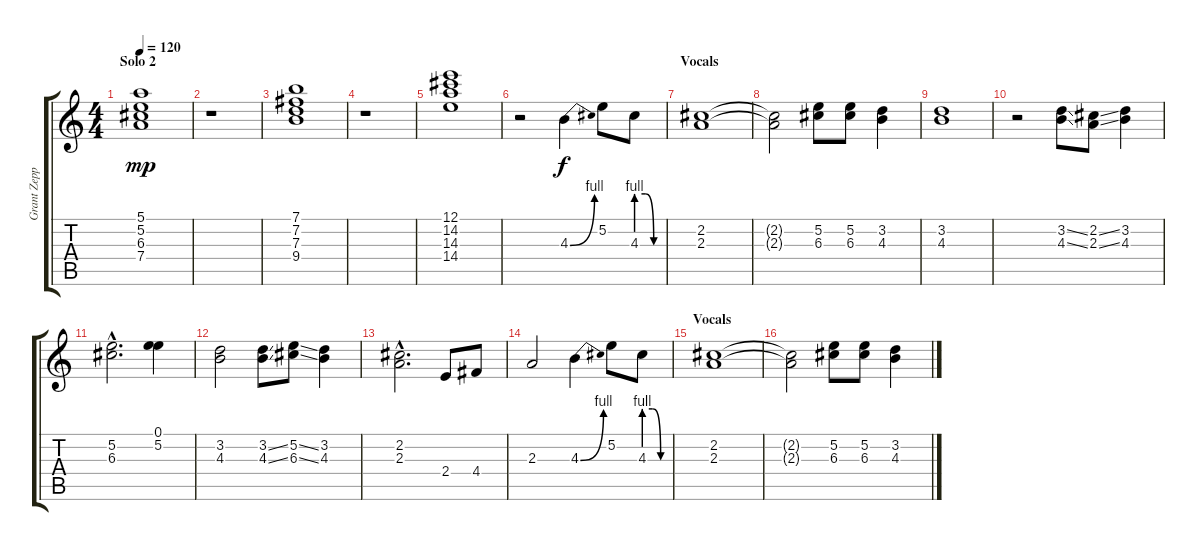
\track ("Grant Zeppelin" "Grant Zepp") {instrument acousticguitarsteel}
\staff {score tabs}
\tuning (E4 B3 G3 D3 A2 E2) {hide}
\ts (4 4)
\section ("" "Solo 2")
\tempo 120
\clef g2
\ks c
(5.1 5.2 6.3 7.4).1{dy mp} |
r.1 |
(7.1 7.2 7.3 9.4).1 |
r.1 |
(12.1 14.2 14.3 14.4).1 |
r.2 4.3{be (bend 0 0 60 4)}.4{dy f} 5.2.8 4.3{be (custom 0 4 20 4 40 0 60 0)}.8 |
\section ("" "Vocals")
(2.2 2.3).1 |
(2.2{t} 2.3{t}).2 (5.2 6.3).8 (5.2 6.3).8 (3.2 4.3).4 |
(3.2 4.3).1 |
r.2 (3.2{ss} 4.3{ss}).8 (2.2{ss} 2.3{ss}).8 (3.2 4.3).4 |
(5.2{hac} 6.3{hac}).2{d} (0.1 5.2).4 |
(3.2 4.3).2 (3.2{ss} 4.3{ss}).8 (5.2{ss} 6.3{ss}).8 (3.2 4.3).4 |
(2.2{hac} 2.3{hac}).2{d} 2.4.8 4.4.8 |
2.3.2 4.3{be (bend 0 0 60 4)}.4 5.2.8 4.3{be (custom 0 4 20 4 40 0 60 0)}.8 |
\section ("" "Vocals")
(2.2 2.3).1 |
(2.2{t} 2.3{t}).2 (5.2 6.3).8 (5.2 6.3).8 (3.2 4.3).4
